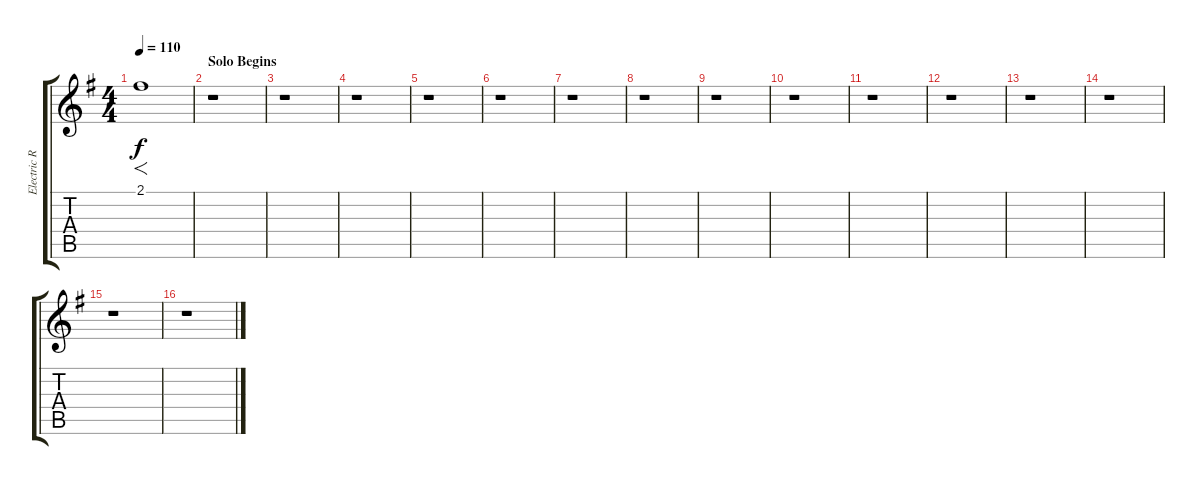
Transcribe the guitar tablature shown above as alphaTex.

\track ("Electric Rhythm" "Electric R") {instrument distortionguitar}
\staff {score tabs}
\tuning (E4 B3 G3 D3 A2 E2) {hide}
\ts (4 4)
\tempo 110
\clef g2
\ks g
2.1.1{f dy f} |
\section ("" "Solo Begins")
r.1 |
r.1 |
r.1 |
r.1 |
r.1 |
r.1 |
r.1 |
r.1 |
r.1 |
r.1 |
r.1 |
r.1 |
r.1 |
r.1 |
r.1
